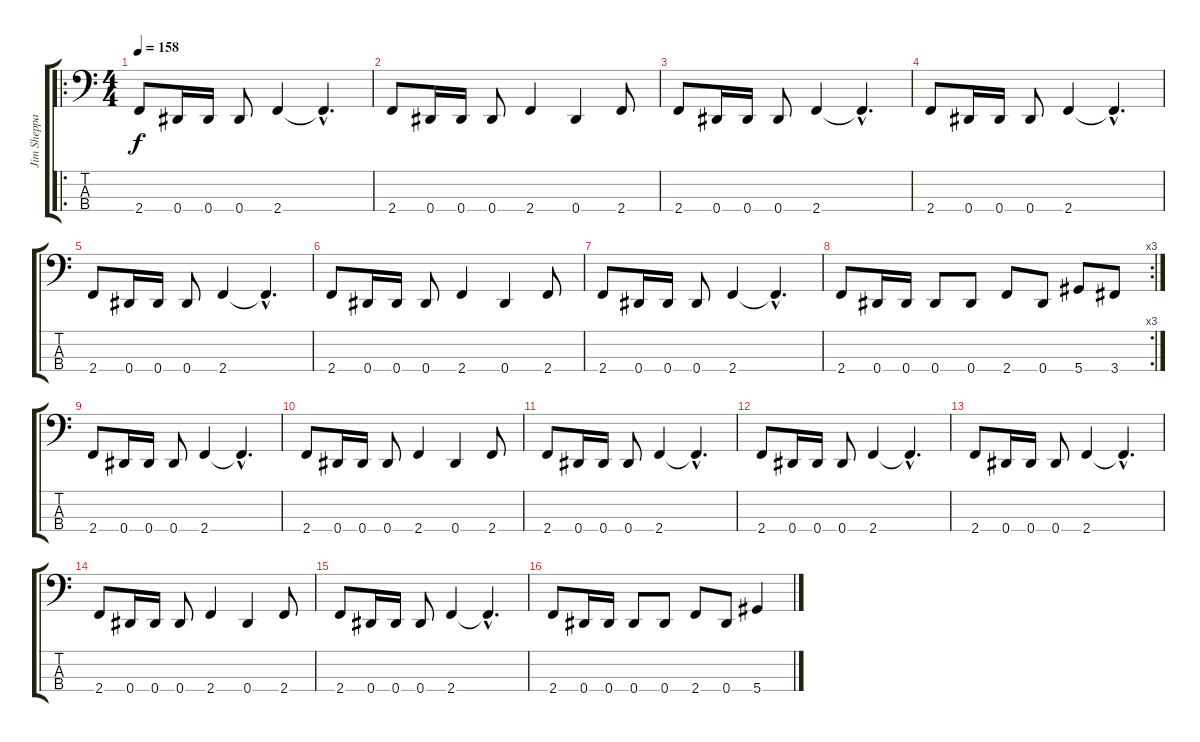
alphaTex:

\track ("Jim Sheppard" "Jim Sheppa") {instrument electricbasspick}
\staff {score tabs}
\tuning (Gb2 Db2 Ab1 Eb1) {hide}
\ro
\ts (4 4)
\tempo 158
\clef f4
\ks c
2.4.8{dy f} 0.4.16 0.4.16 0.4.8 2.4.4 2.4{hac t}.4{d} |
2.4.8 0.4.16 0.4.16 0.4.8 2.4.4 0.4.4 2.4.8 |
2.4.8 0.4.16 0.4.16 0.4.8 2.4.4 2.4{hac t}.4{d} |
2.4.8 0.4.16 0.4.16 0.4.8 2.4.4 2.4{hac t}.4{d} |
2.4.8 0.4.16 0.4.16 0.4.8 2.4.4 2.4{hac t}.4{d} |
2.4.8 0.4.16 0.4.16 0.4.8 2.4.4 0.4.4 2.4.8 |
2.4.8 0.4.16 0.4.16 0.4.8 2.4.4 2.4{hac t}.4{d} |
\rc 3
2.4.8 0.4.16 0.4.16 0.4.8 0.4.8 2.4.8 0.4.8 5.4.8 3.4.8 |
2.4.8 0.4.16 0.4.16 0.4.8 2.4.4 2.4{hac t}.4{d} |
2.4.8 0.4.16 0.4.16 0.4.8 2.4.4 0.4.4 2.4.8 |
2.4.8 0.4.16 0.4.16 0.4.8 2.4.4 2.4{hac t}.4{d} |
2.4.8 0.4.16 0.4.16 0.4.8 2.4.4 2.4{hac t}.4{d} |
2.4.8 0.4.16 0.4.16 0.4.8 2.4.4 2.4{hac t}.4{d} |
2.4.8 0.4.16 0.4.16 0.4.8 2.4.4 0.4.4 2.4.8 |
2.4.8 0.4.16 0.4.16 0.4.8 2.4.4 2.4{hac t}.4{d} |
2.4.8 0.4.16 0.4.16 0.4.8 0.4.8 2.4.8 0.4.8 5.4.4
